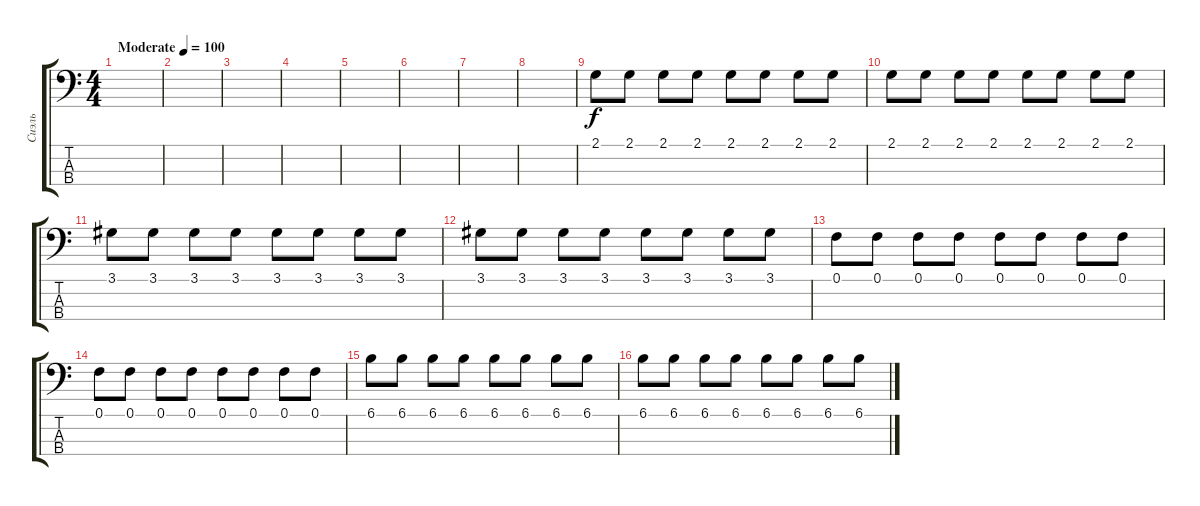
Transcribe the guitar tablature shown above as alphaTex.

\track ("Сиэль" "Сиэль") {instrument electricbassfinger}
\staff {score tabs}
\tuning (F2 C2 G1 C1) {hide}
\ts (4 4)
\tempo (100 "Moderate")
\clef f4
\ks c
|
|
|
|
|
|
|
|
2.1.8 2.1.8 2.1.8 2.1.8 2.1.8 2.1.8 2.1.8 2.1.8 |
2.1.8 2.1.8 2.1.8 2.1.8 2.1.8 2.1.8 2.1.8 2.1.8 |
3.1.8 3.1.8 3.1.8 3.1.8 3.1.8 3.1.8 3.1.8 3.1.8 |
3.1.8 3.1.8 3.1.8 3.1.8 3.1.8 3.1.8 3.1.8 3.1.8 |
0.1.8 0.1.8 0.1.8 0.1.8 0.1.8 0.1.8 0.1.8 0.1.8 |
0.1.8 0.1.8 0.1.8 0.1.8 0.1.8 0.1.8 0.1.8 0.1.8 |
6.1.8 6.1.8 6.1.8 6.1.8 6.1.8 6.1.8 6.1.8 6.1.8 |
6.1.8 6.1.8 6.1.8 6.1.8 6.1.8 6.1.8 6.1.8 6.1.8
